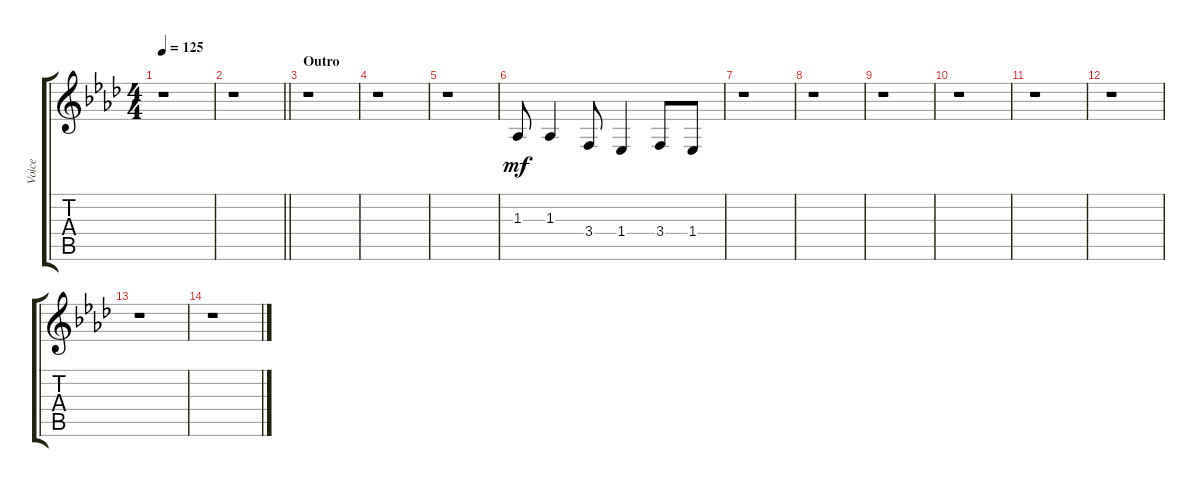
\track ("Voice" "Voice") {instrument oboe}
\staff {score tabs}
\tuning (E4 B3 G3 D3 A2 E2) {hide}
\ts (4 4)
\tempo 125
\clef g2
\ks ab
r.1{dy mf} |
\barLineRight lightlight
r.1 |
\section ("" "Outro")
r.1 |
r.1 |
r.1 |
1.3.8 1.3.4 3.4.8 1.4.4 3.4.8 1.4.8 |
r.1 |
r.1 |
r.1 |
r.1 |
r.1 |
r.1 |
r.1 |
r.1
